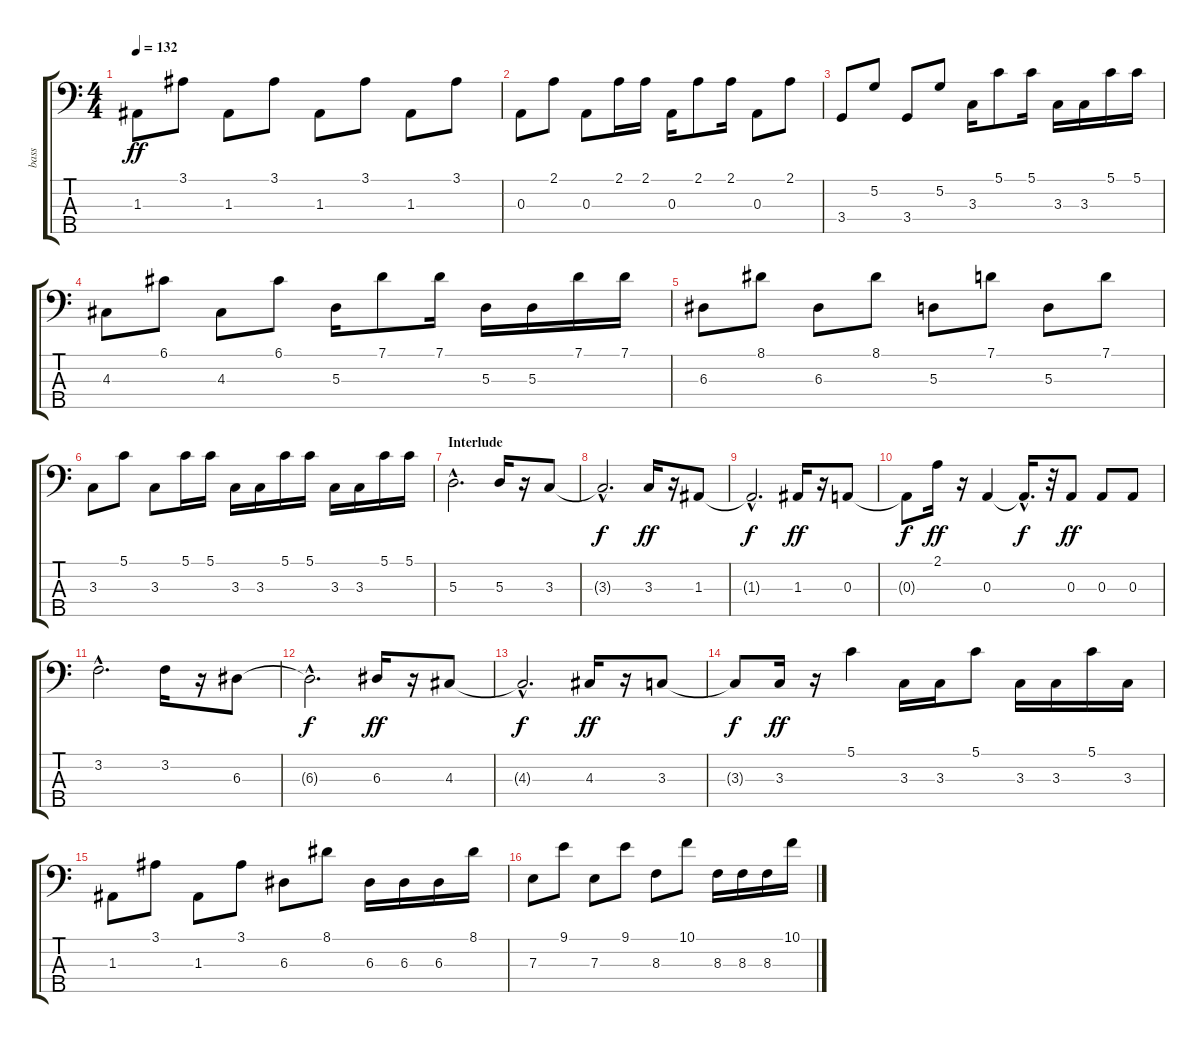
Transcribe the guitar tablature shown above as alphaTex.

\track ("bass" "bass") {instrument synthbass2}
\staff {score tabs}
\tuning (G2 D2 A1 E1 B0) {hide}
\ts (4 4)
\tempo 132
\clef f4
\ks c
1.3.8{dy ff} 3.1.8 1.3.8 3.1.8 1.3.8 3.1.8 1.3.8 3.1.8 |
0.3.8 2.1.8 0.3.8 2.1.16 2.1.16 0.3.16 2.1.8 2.1.16 0.3.8 2.1.8 |
3.4.8 5.2.8 3.4.8 5.2.8 3.3.16 5.1.8 5.1.16 3.3.16 3.3.16 5.1.16 5.1.16 |
4.3.8 6.1.8 4.3.8 6.1.8 5.3.16 7.1.8 7.1.16 5.3.16 5.3.16 7.1.16 7.1.16 |
6.3.8 8.1.8 6.3.8 8.1.8 5.3.8 7.1.8 5.3.8 7.1.8 |
3.3.8 5.1.8 3.3.8 5.1.16 5.1.16 3.3.16 3.3.16 5.1.16 5.1.16 3.3.16 3.3.16 5.1.16 5.1.16 |
\section ("" "Interlude")
5.3{hac}.2{d} 5.3.16 r.16 3.3.8 |
3.3{hac t}.2{d dy f} 3.3.16{dy ff} r.16 1.3.8 |
1.3{hac t}.2{d dy f} 1.3.16{dy ff} r.16 0.3.8 |
0.3{t}.8{dy f} 2.1.16{dy ff} r.16 0.3.4 0.3{hac t}.16{d dy f} r.32 0.3.8{dy ff} 0.3.8 0.3.8 |
3.2{hac}.2{d} 3.2.16 r.16 6.3.8 |
6.3{hac t}.2{d dy f} 6.3.16{dy ff} r.16 4.3.8 |
4.3{hac t}.2{d dy f} 4.3.16{dy ff} r.16 3.3.8 |
3.3{t}.8{dy f} 3.3.16{dy ff} r.16 5.1.4 3.3.16 3.3.16 5.1.8 3.3.16 3.3.16 5.1.16 3.3.16 |
1.3.8 3.1.8 1.3.8 3.1.8 6.3.8 8.1.8 6.3.16 6.3.16 6.3.16 8.1.16 |
7.3.8 9.1.8 7.3.8 9.1.8 8.3.8 10.1.8 8.3.16 8.3.16 8.3.16 10.1.16
